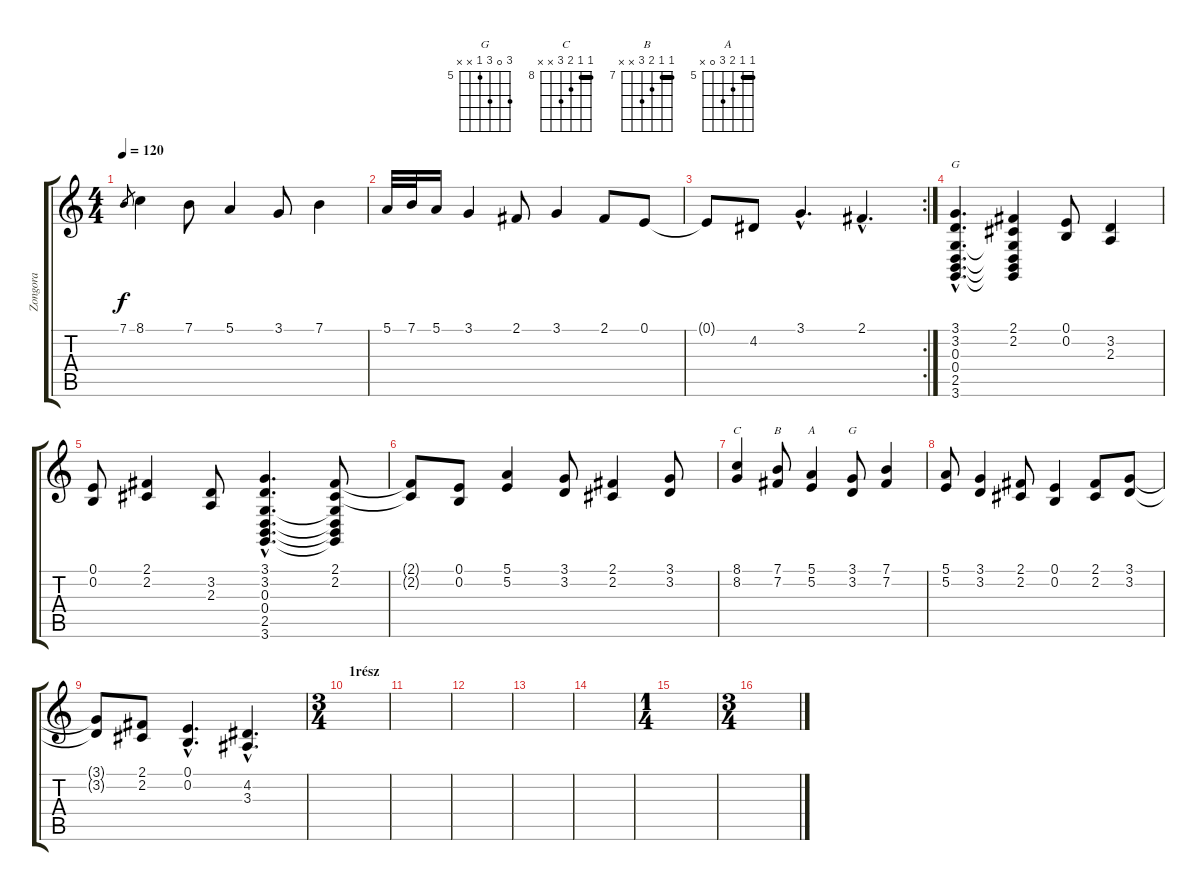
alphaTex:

\track ("Zongora" "Zongora") {instrument acousticgrandpiano}
\staff {score tabs}
\tuning (E4 B3 G3 D3 A2 E2) {hide}
\chord ("G" 3 3 0 0 2 3) {barre 3}
\chord ("C" 8 8 9 10 x x) {firstfret 8 barre 8}
\chord ("B" 7 7 8 9 x x) {firstfret 7 barre 7}
\chord ("A" 5 5 6 7 0 x) {firstfret 5 barre 5}
\chord ("G" 7 0 7 5 x x) {firstfret 5}
\ts (4 4)
\tempo 120
\clef g2
\ks c
7.1.8{gr dy f} 8.1.4 7.1.8 5.1.4 3.1.8 7.1.4 |
5.1.32 7.1.32 5.1.16 3.1.4 2.1.8 3.1.4 2.1.8 0.1.8 |
\rc 2
0.1{t}.8 4.2.8 3.1{hac}.4{d} 2.1{hac}.4{d} |
(3.1{hac} 3.2{hac} 0.3{hac} 0.4{hac} 2.5{hac} 3.6{hac}).4{d ch "G"} (2.1 2.2 0.3{t} 0.4{t} 2.5{t} 3.6{t}).4 (0.1 0.2).8 (3.2 2.3).4 |
(0.1 0.2).8 (2.1 2.2).4 (3.2 2.3).8 (3.1{hac} 3.2{hac} 0.3{hac} 0.4{hac} 2.5{hac} 3.6{hac}).4{d} (2.1 2.2 0.3{t} 0.4{t} 2.5{t} 3.6{t}).8 |
(2.1{t} 2.2{t}).8 (0.1 0.2).8 (5.1 5.2).4 (3.1 3.2).8 (2.1 2.2).4 (3.1 3.2).8 |
(8.1 8.2).4{ch "C"} (7.1 7.2).8{ch "B"} (5.1 5.2).4{ch "A"} (3.1 3.2).8{ch "G"} (7.1 7.2).4 |
(5.1 5.2).8 (3.1 3.2).4 (2.1 2.2).8 (0.1 0.2).4 (2.1 2.2).8 (3.1 3.2).8 |
(3.1{t} 3.2{t}).8 (2.1 2.2).8 (0.1{hac} 0.2{hac}).4{d} (4.2{hac} 3.3{hac}).4{d} |
\ts (3 4)
\section ("" "1rész")
|
|
|
|
|
\ts (1 4)
|
\ts (3 4)
